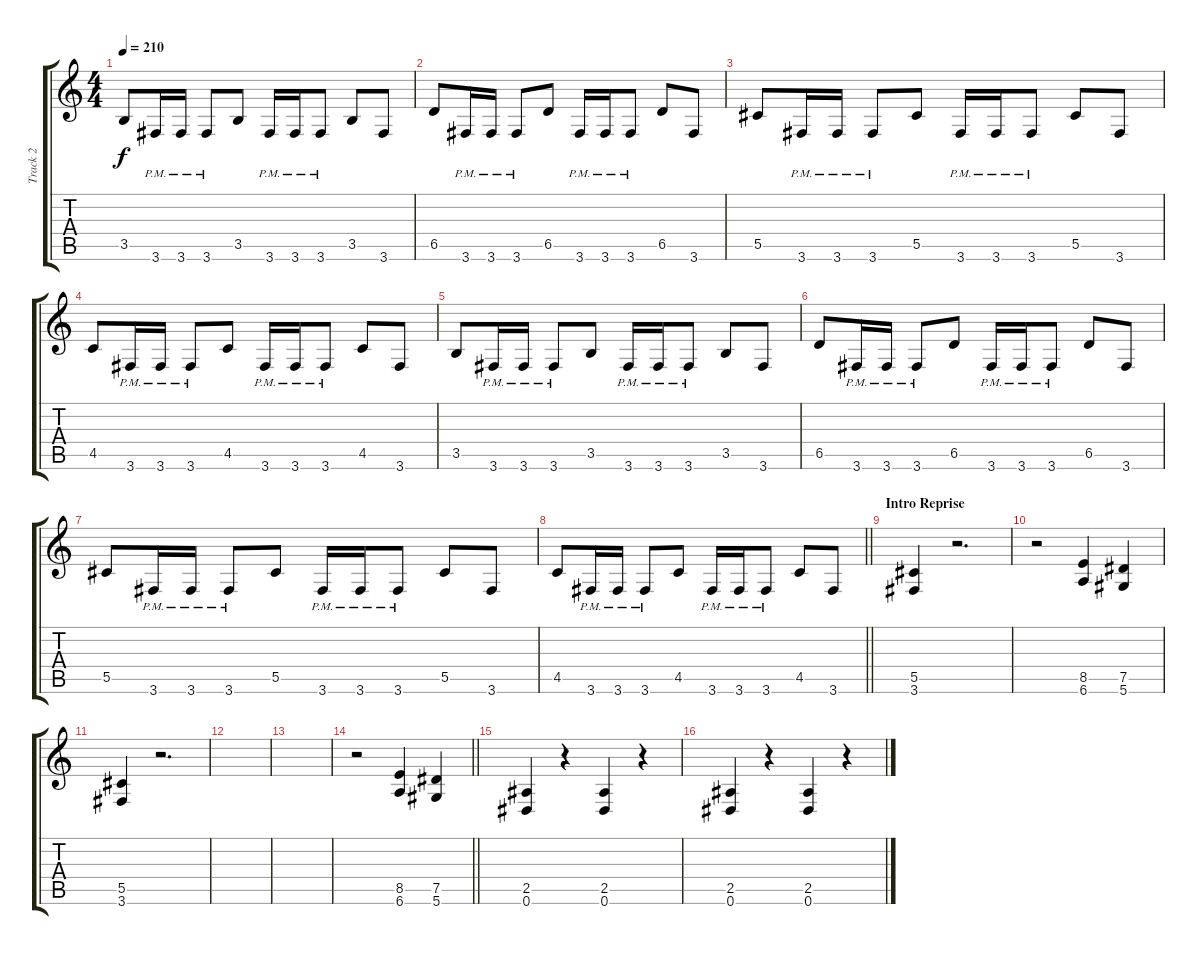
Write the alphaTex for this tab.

\track ("Track 2" "Track 2") {instrument distortionguitar}
\staff {score tabs}
\tuning (Eb4 Bb3 Gb3 Db3 Ab2 Eb2) {hide}
\ts (4 4)
\tempo 210
\clef g2
\ks c
3.5.8{dy f} 3.6{pm}.16 3.6{pm}.16 3.6{pm}.8 3.5.8 3.6{pm}.16 3.6{pm}.16 3.6{pm}.8 3.5.8 3.6.8 |
6.5.8 3.6{pm}.16 3.6{pm}.16 3.6{pm}.8 6.5.8 3.6{pm}.16 3.6{pm}.16 3.6{pm}.8 6.5.8 3.6.8 |
5.5.8 3.6{pm}.16 3.6{pm}.16 3.6{pm}.8 5.5.8 3.6{pm}.16 3.6{pm}.16 3.6{pm}.8 5.5.8 3.6.8 |
4.5.8 3.6{pm}.16 3.6{pm}.16 3.6{pm}.8 4.5.8 3.6{pm}.16 3.6{pm}.16 3.6{pm}.8 4.5.8 3.6.8 |
3.5.8 3.6{pm}.16 3.6{pm}.16 3.6{pm}.8 3.5.8 3.6{pm}.16 3.6{pm}.16 3.6{pm}.8 3.5.8 3.6.8 |
6.5.8 3.6{pm}.16 3.6{pm}.16 3.6{pm}.8 6.5.8 3.6{pm}.16 3.6{pm}.16 3.6{pm}.8 6.5.8 3.6.8 |
5.5.8 3.6{pm}.16 3.6{pm}.16 3.6{pm}.8 5.5.8 3.6{pm}.16 3.6{pm}.16 3.6{pm}.8 5.5.8 3.6.8 |
\barLineRight lightlight
4.5.8 3.6{pm}.16 3.6{pm}.16 3.6{pm}.8 4.5.8 3.6{pm}.16 3.6{pm}.16 3.6{pm}.8 4.5.8 3.6.8 |
\section ("" "Intro Reprise")
(5.5 3.6).4 r.2{d} |
r.2 (8.5 6.6).4 (7.5 5.6).4 |
(5.5 3.6).4 r.2{d} |
|
|
\barLineRight lightlight
r.2 (8.5 6.6).4 (7.5 5.6).4 |
\section ("" "")
(2.5 0.6).4 r.4 (2.5 0.6).4 r.4 |
(2.5 0.6).4 r.4 (2.5 0.6).4 r.4
